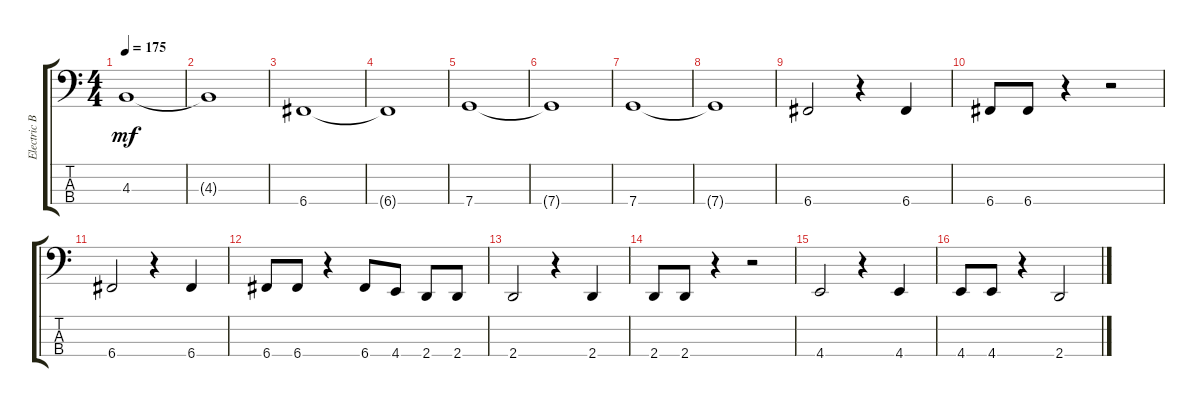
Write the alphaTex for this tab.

\track ("Electric Bass" "Electric B") {instrument electricbassfinger}
\staff {score tabs}
\tuning (F2 C2 G1 C1) {hide}
\ts (4 4)
\tempo 175
\clef f4
\ks c
4.3.1{dy mf} |
4.3{t}.1 |
6.4.1 |
6.4{t}.1 |
7.4.1 |
7.4{t}.1 |
7.4.1 |
7.4{t}.1 |
6.4.2 r.4 6.4.4 |
6.4.8 6.4.8 r.4 r.2 |
6.4.2 r.4 6.4.4 |
6.4.8 6.4.8 r.4 6.4.8 4.4.8 2.4.8 2.4.8 |
2.4.2 r.4 2.4.4 |
2.4.8 2.4.8 r.4 r.2 |
4.4.2 r.4 4.4.4 |
4.4.8 4.4.8 r.4 2.4.2
